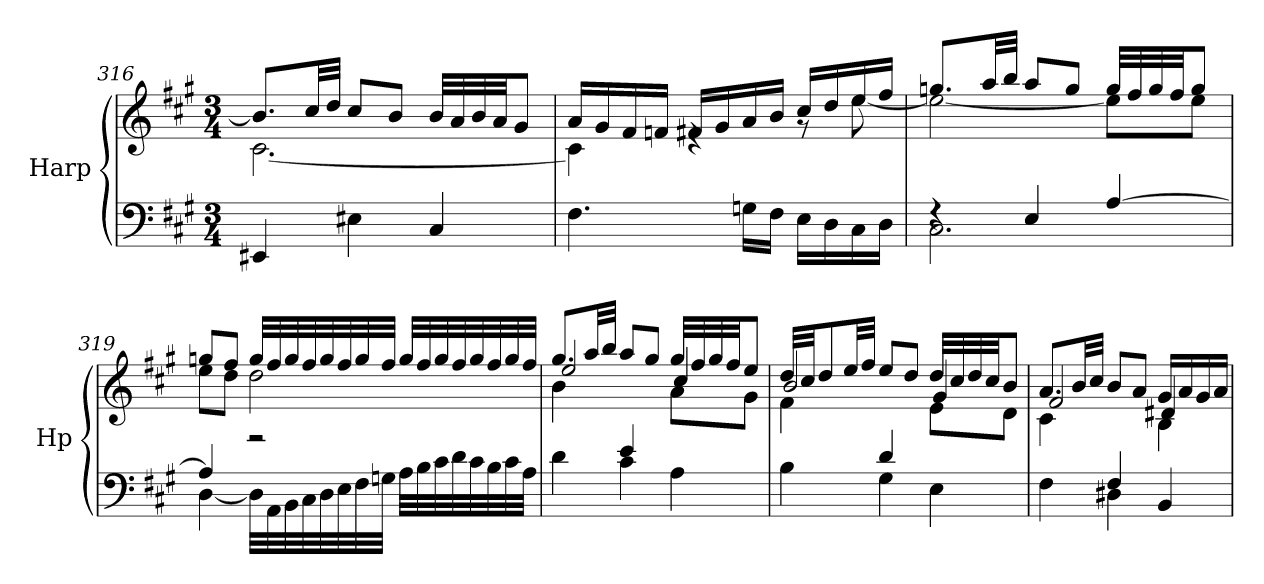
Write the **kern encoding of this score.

**kern	**kern
*part1	*part1
*staff2	*staff1
*I"Harp	*
*I'Hp	*
*clefF4	*clefG2
*k[f#c#g#]	*k[f#c#g#]
*M3/4	*M3/4
=316	=316
*	*^
4EE#X/	8.b/L]	[2.c#\
.	32cc#/LL	.
.	32dd/JJJ	.
4E#X\	8cc#/L	.
.	8b/J	.
4C#/	32b/LLL	.
.	32a/	.
.	32b/	.
.	32a/JJ	.
.	8g#/J	.
!!LO:LB:g=z	!!
=317	=317	=317
4.F#\	16a/LL	4c#\]
.	16g#/	.
.	16f#/	.
.	16fn/JJ	.
.	16f#X/LL	4re
.	16g#/	.
16Gn\LL	16a/	.
16F#\JJ	16b/JJ	.
16E\LL	16cc#/LL	8rg
16D\	16dd/	.
16C#\	16ee/	[8ee\
16D\JJ	16ff#/JJ	.
=318	=318	=318
*^	*	*
4rF	2.C#\	8.ggn/L	2ee\_
.	.	32aa/LL	.
.	.	32bb/JJJ	.
4E/	.	8aa/L	.
.	.	8gg/J	.
[4A/	.	32gg/LLL	8ee\L]
.	.	32ff#/	.
.	.	32gg/	.
.	.	32ff#/JJ	.
.	.	8gg/J	8ee\J
=319	=319	=319	=319
4A/]	[4D\	8ggn/L	8ee\L
.	.	8ff#/J	8dd\J
2r	32D\LLL]	32gg/LLL	2dd\
.	32AA\	32ff#/	.
.	32BB\	32gg/	.
.	32C#\	32ff#/	.
.	32D\	32gg/	.
.	32E\	32ff#/	.
.	32F#\	32gg/	.
.	32Gn\JJJ	32ff#/JJJ	.
.	32A\LLL	32gg/LLL	.
.	32B\	32ff#/	.
.	32c#\	32gg/	.
.	32d\	32ff#/	.
.	32c#\	32gg/	.
.	32B\	32ff#/	.
.	32c#\	32gg/	.
.	32A\JJJ	32ff#/JJJ	.
!!LO:LB:g=z
=320	=320	=320	=320
*	*	*	*^
4ryy	4d\	8.gg#/L	2ee/	4b\
.	.	32aa/LL	.	.
.	.	32bb/JJJ	.	.
4e/	4c#\	8aa/L	.	4ryy
.	.	8gg#/J	.	.
4ryy	4A\	32gg#/LLL	4cc#/	8a\L
.	.	32ff#/	.	.
.	.	32gg#/	.	.
.	.	32ff#/JJ	.	.
.	.	8ee/J	.	8g#\J
=321	=321	=321	=321	=321
4ryy	4B\	32dd/LLL	2b/	4f#\
.	.	32cc#/JJ	.	.
.	.	8dd/	.	.
.	.	32ee/LL	.	.
.	.	32ff#/JJJ	.	.
4d/	4G#\	8ee/L	.	4ryy
.	.	8dd/J	.	.
4ryy	4E\	32dd/LLL	4g#/	8e\L
.	.	32cc#/	.	.
.	.	32dd/	.	.
.	.	32cc#/JJ	.	.
.	.	8b/J	.	8d\J
=322	=322	=322	=322	=322
4ryy	4F#\	8.a/L	2f#/	4c#\
.	.	32b/LL	.	.
.	.	32cc#/JJJ	.	.
4F#/	4D#X\	8b/L	.	4ryy
.	.	8a/J	.	.
4ryy	4BB/	16g#/LL	4d#X/	4B\
.	.	16a/	.	.
.	.	16g#/	.	.
.	.	16a/JJ	.	.
*v	*v	*	*	*
*	*v	*v	*v
=	=
*-	*-
